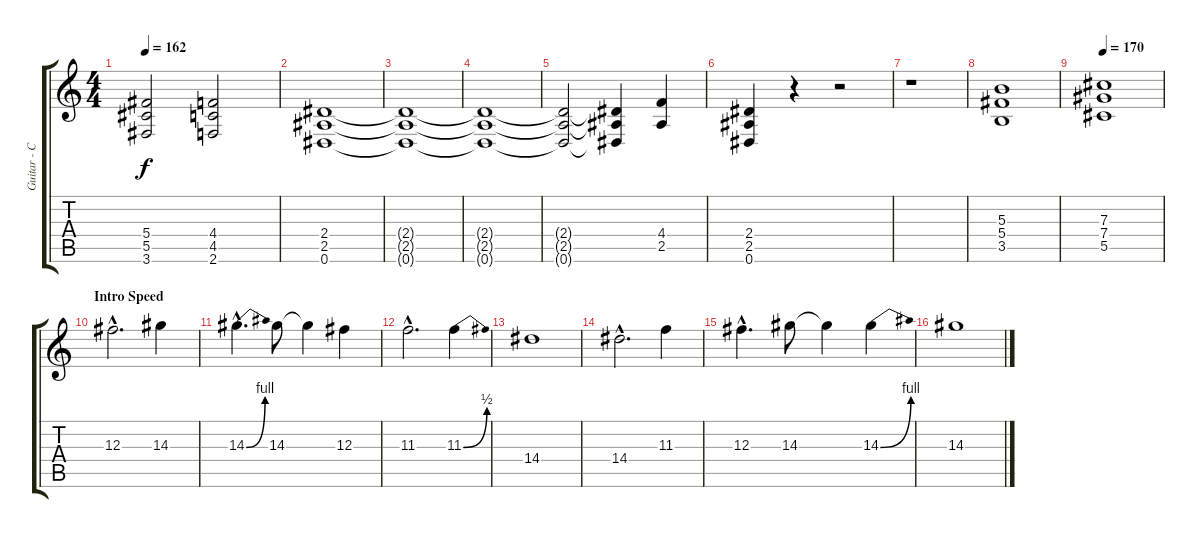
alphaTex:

\track ("Guitar - Chris Bay" "Guitar - C") {instrument overdrivenguitar}
\staff {score tabs}
\tuning (Eb4 Bb3 Gb3 Db3 Ab2 Eb2) {hide}
\ts (4 4)
\tempo 162
\clef g2
\ks c
(5.4 5.5 3.6).2{dy f} (4.4 4.5 2.6).2 |
(2.4 2.5 0.6).1 |
(2.4{t} 2.5{t} 0.6{t}).1 |
(2.4{t} 2.5{t} 0.6{t}).1 |
(2.4{t} 2.5{t} 0.6{t}).2 (2.4{t} 2.5{t} 0.6{t}).4 (4.4 2.5).4 |
(2.4 2.5 0.6).4 r.4 r.2 |
r.1 |
(5.3 5.4 3.5).1 |
\tempo 170
(7.3 7.4 5.5).1 |
\section ("" "Intro Speed")
12.3{hac}.2{d} 14.3.4 |
14.3{be (bend 0 0 60 4) hac}.4{d} 14.3.8 14.3{t}.4 12.3.4 |
11.3{hac}.2{d} 11.3{be (bend 0 0 60 2)}.4 |
14.4.1 |
14.4{hac}.2{d} 11.3.4 |
12.3{hac}.4{d} 14.3.8 14.3{t}.4 14.3{be (bend 0 0 60 4)}.4 |
14.3.1
